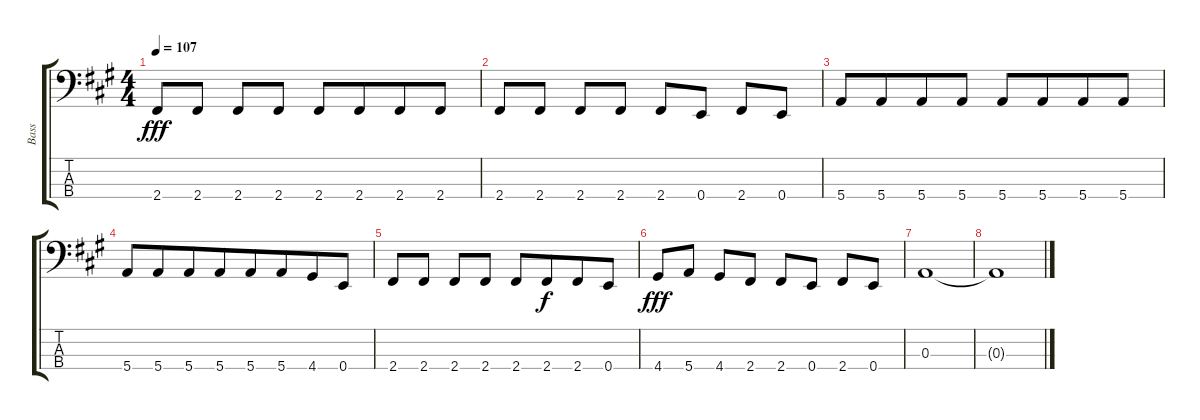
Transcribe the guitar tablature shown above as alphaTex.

\track ("Bass" "Bass") {instrument electricbasspick bank 255}
\staff {score tabs}
\tuning (G2 D2 A1 E1) {hide}
\ts (4 4)
\tempo 107
\clef f4
\ks a
2.4.8{dy fff beam merge} 2.4.8 2.4.8 2.4.8 2.4.8 2.4.8{beam merge} 2.4.8 2.4.8 |
2.4.8{beam merge} 2.4.8 2.4.8 2.4.8 2.4.8{beam merge} 0.4.8 2.4.8{beam merge} 0.4.8 |
5.4.8 5.4.8{beam merge} 5.4.8{beam merge} 5.4.8 5.4.8{beam merge} 5.4.8{beam merge} 5.4.8 5.4.8 |
5.4.8{beam merge} 5.4.8{beam merge} 5.4.8{beam merge} 5.4.8{beam merge} 5.4.8 5.4.8{beam merge} 4.4.8{beam merge} 0.4.8 |
2.4.8{beam merge} 2.4.8 2.4.8 2.4.8 2.4.8 2.4.8{dy f beam merge} 2.4.8 0.4.8 |
4.4.8{dy fff beam merge} 5.4.8 4.4.8 2.4.8 2.4.8{beam merge} 0.4.8 2.4.8{beam merge} 0.4.8 |
0.3.1 |
0.3{t}.1
